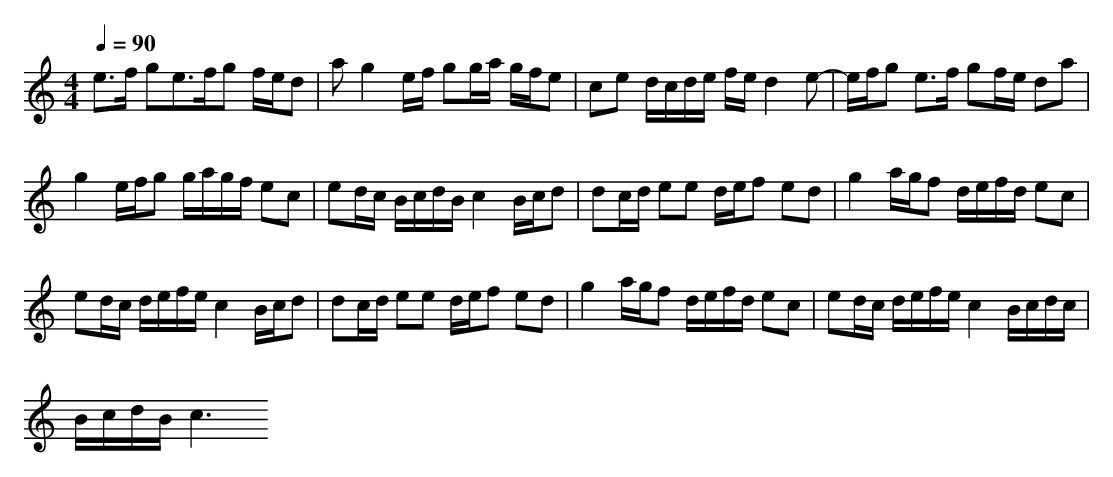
X:1
T:
M: 4/4
L: 1/8
Q:1/4=90
K:C % 0 sharps
e>f ge>fg f/2e/2d|ag2e/2f/2 gg/2a/2 g/2f/2e|ce d/2c/2d/2e/2 f/2e/2d2e-|e/2f/2g e>f gf/2e/2 da|
g2 e/2f/2g g/2a/2g/2f/2 ec|ed/2c/2 B/2c/2d/2B/2 c2 B/2c/2d|dc/2d/2 ee d/2e/2f ed|g2 a/2g/2f d/2e/2f/2d/2 ec|
ed/2c/2 d/2e/2f/2e/2 c2 B/2c/2d|dc/2d/2 ee d/2e/2f ed|g2 a/2g/2f d/2e/2f/2d/2 ec|ed/2c/2 d/2e/2f/2e/2 c2 B/2c/2d/2c/2|
B/2c/2d/2B/2 c3
